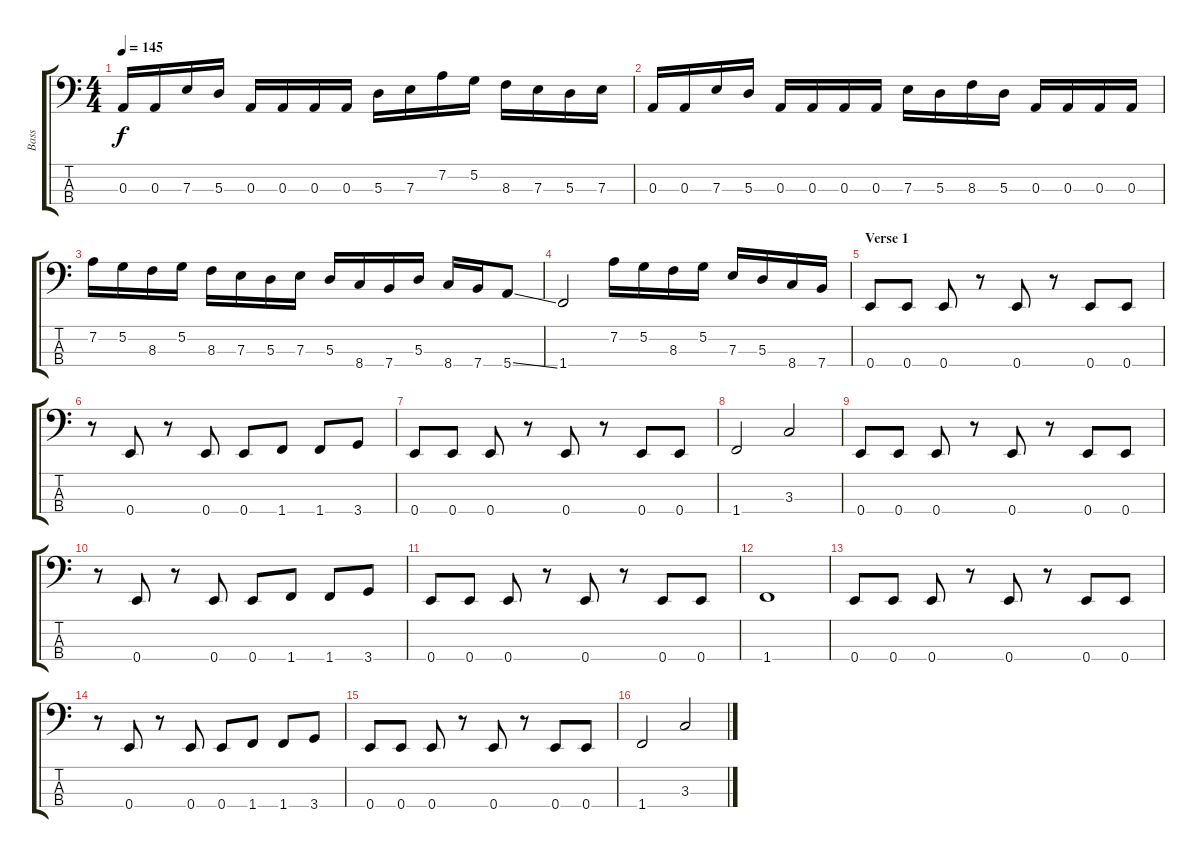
\track ("Bass" "Bass") {instrument electricbassfinger}
\staff {score tabs}
\tuning (G2 D2 A1 E1) {hide}
\ts (4 4)
\tempo 145
\clef f4
\ks c
0.3.16{dy f} 0.3.16 7.3.16 5.3.16 0.3.16 0.3.16 0.3.16 0.3.16 5.3.16 7.3.16 7.2.16 5.2.16 8.3.16 7.3.16 5.3.16 7.3.16 |
0.3.16 0.3.16 7.3.16 5.3.16 0.3.16 0.3.16 0.3.16 0.3.16 7.3.16 5.3.16 8.3.16 5.3.16 0.3.16 0.3.16 0.3.16 0.3.16 |
7.2.16 5.2.16 8.3.16 5.2.16 8.3.16 7.3.16 5.3.16 7.3.16 5.3.16 8.4.16 7.4.16 5.3.16 8.4.16 7.4.16 5.4{ss}.8 |
1.4.2 7.2.16 5.2.16 8.3.16 5.2.16 7.3.16 5.3.16 8.4.16 7.4.16 |
\section ("" "Verse 1")
0.4.8 0.4.8 0.4.8 r.8 0.4.8 r.8 0.4.8 0.4.8 |
r.8 0.4.8 r.8 0.4.8 0.4.8 1.4.8 1.4.8 3.4.8 |
0.4.8 0.4.8 0.4.8 r.8 0.4.8 r.8 0.4.8 0.4.8 |
1.4.2 3.3.2 |
0.4.8 0.4.8 0.4.8 r.8 0.4.8 r.8 0.4.8 0.4.8 |
r.8 0.4.8 r.8 0.4.8 0.4.8 1.4.8 1.4.8 3.4.8 |
0.4.8 0.4.8 0.4.8 r.8 0.4.8 r.8 0.4.8 0.4.8 |
1.4.1 |
0.4.8 0.4.8 0.4.8 r.8 0.4.8 r.8 0.4.8 0.4.8 |
r.8 0.4.8 r.8 0.4.8 0.4.8 1.4.8 1.4.8 3.4.8 |
0.4.8 0.4.8 0.4.8 r.8 0.4.8 r.8 0.4.8 0.4.8 |
1.4.2 3.3.2
